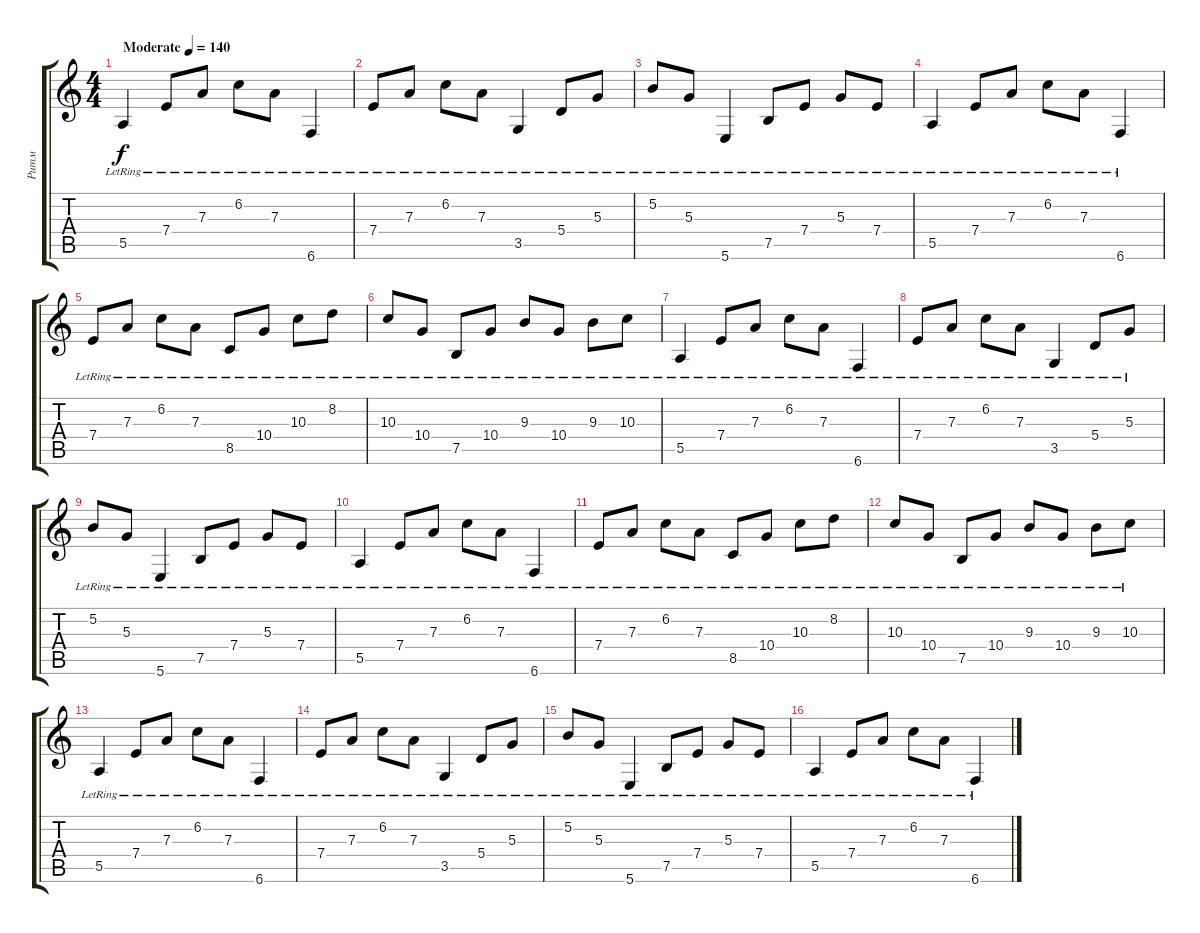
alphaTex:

\track ("Ритм" "Ритм") {instrument electricguitarclean}
\staff {score tabs}
\tuning (B3 Gb3 D3 A2 E2 B1) {hide}
\ts (4 4)
\tempo (140 "Moderate")
\clef g2
\ks c
5.5{lr}.4{dy f instrument electricguitarclean} 7.4{lr}.8 7.3{lr}.8 6.2{lr}.8 7.3{lr}.8 6.6{lr}.4 |
7.4{lr}.8 7.3{lr}.8 6.2{lr}.8 7.3{lr}.8 3.5{lr}.4 5.4{lr}.8 5.3{lr}.8 |
5.2{lr}.8 5.3{lr}.8 5.6{lr}.4 7.5{lr}.8 7.4{lr}.8 5.3{lr}.8 7.4{lr}.8 |
5.5{lr}.4 7.4{lr}.8 7.3{lr}.8 6.2{lr}.8 7.3{lr}.8 6.6{lr}.4 |
7.4{lr}.8 7.3{lr}.8 6.2{lr}.8 7.3{lr}.8 8.5{lr}.8 10.4{lr}.8 10.3{lr}.8 8.2{lr}.8 |
10.3{lr}.8 10.4{lr}.8 7.5{lr}.8 10.4{lr}.8 9.3{lr}.8 10.4{lr}.8 9.3{lr}.8 10.3{lr}.8 |
5.5{lr}.4 7.4{lr}.8 7.3{lr}.8 6.2{lr}.8 7.3{lr}.8 6.6{lr}.4 |
7.4{lr}.8 7.3{lr}.8 6.2{lr}.8 7.3{lr}.8 3.5{lr}.4 5.4{lr}.8 5.3{lr}.8 |
5.2{lr}.8 5.3{lr}.8 5.6{lr}.4 7.5{lr}.8 7.4{lr}.8 5.3{lr}.8 7.4{lr}.8 |
5.5{lr}.4 7.4{lr}.8 7.3{lr}.8 6.2{lr}.8 7.3{lr}.8 6.6{lr}.4 |
7.4{lr}.8 7.3{lr}.8 6.2{lr}.8 7.3{lr}.8 8.5{lr}.8 10.4{lr}.8 10.3{lr}.8 8.2{lr}.8 |
10.3{lr}.8 10.4{lr}.8 7.5{lr}.8 10.4{lr}.8 9.3{lr}.8 10.4{lr}.8 9.3{lr}.8 10.3{lr}.8 |
5.5{lr}.4 7.4{lr}.8 7.3{lr}.8 6.2{lr}.8 7.3{lr}.8 6.6{lr}.4 |
7.4{lr}.8 7.3{lr}.8 6.2{lr}.8 7.3{lr}.8 3.5{lr}.4 5.4{lr}.8 5.3{lr}.8 |
5.2{lr}.8 5.3{lr}.8 5.6{lr}.4 7.5{lr}.8 7.4{lr}.8 5.3{lr}.8 7.4{lr}.8 |
5.5{lr}.4 7.4{lr}.8 7.3{lr}.8 6.2{lr}.8 7.3{lr}.8 6.6{lr}.4
